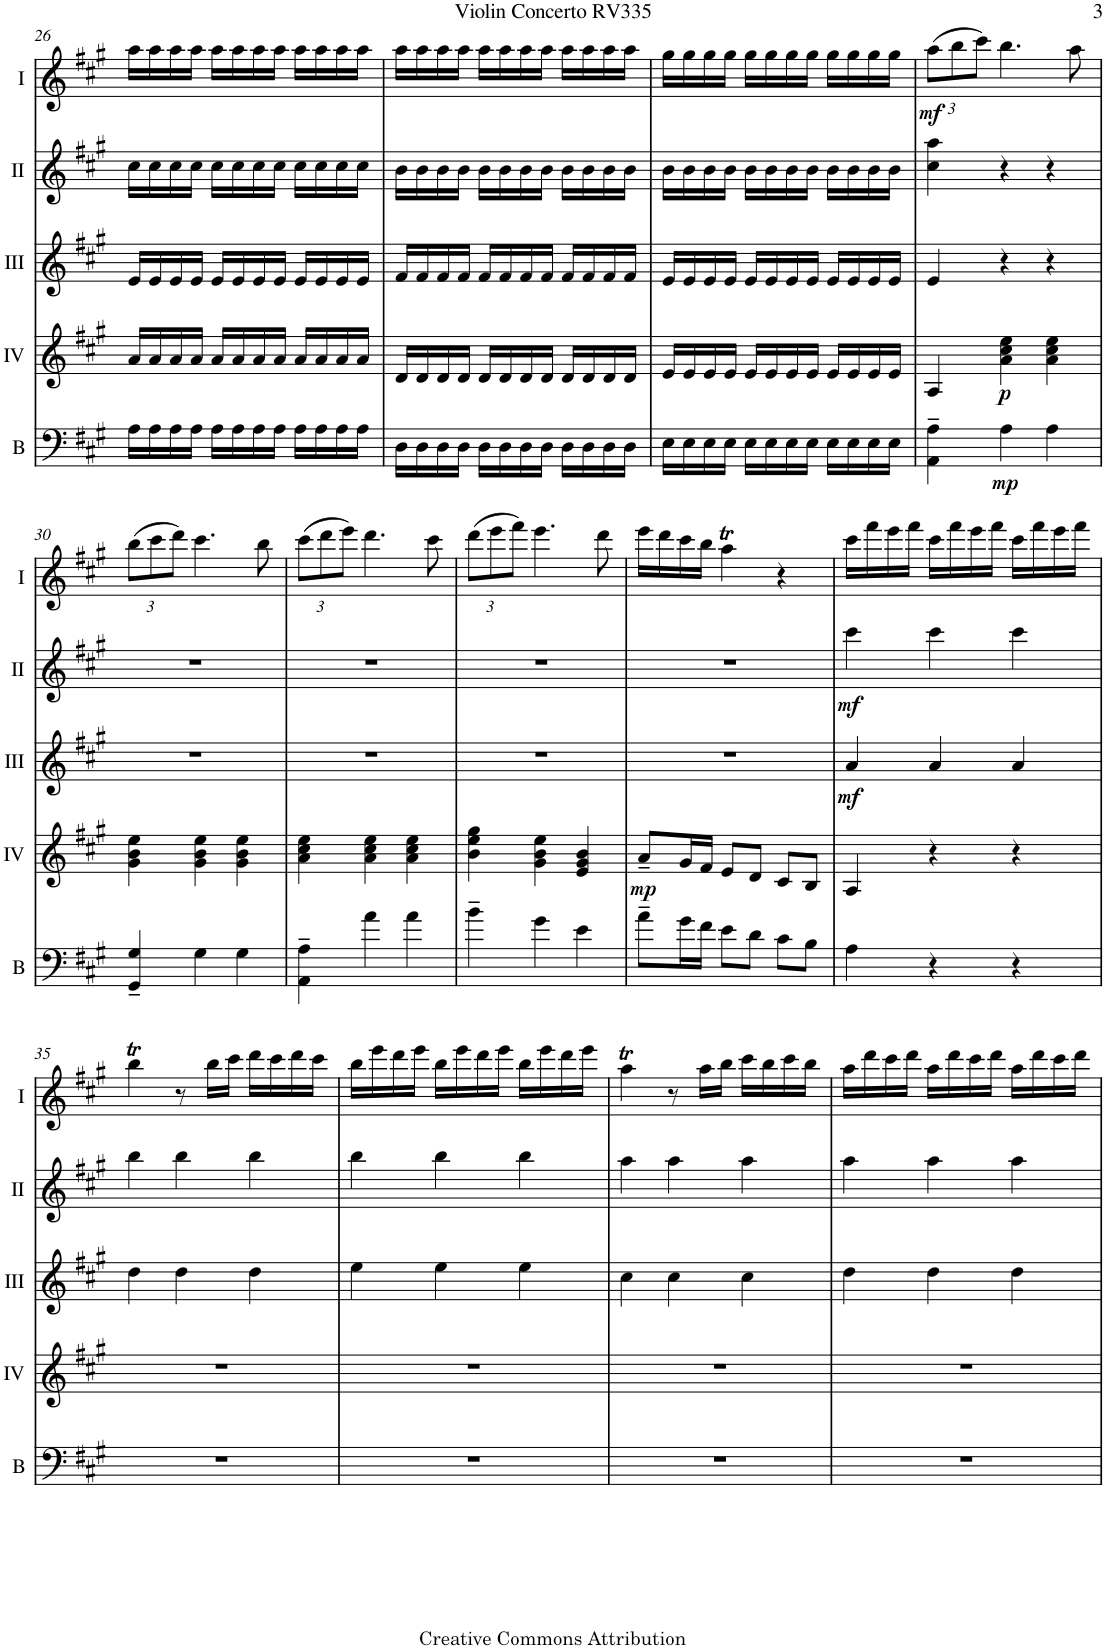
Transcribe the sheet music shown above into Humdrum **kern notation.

**kern	**dynam	**kern	**dynam	**kern	**dynam	**kern	**dynam	**kern	**dynam
*part5	*part5	*part4	*part4	*part3	*part3	*part2	*part2	*part1	*part1
*staff5	*staff5	*staff4	*staff4	*staff3	*staff3	*staff2	*staff2	*staff1	*staff1
*I"Bass	*	*I"Acc. 4	*	*I"Acc. 3	*	*I"Acc. 2	*	*I"Acc. 1	*
*I'B	*	*	*	*	*	*	*	*	*
!!LO:PB:g=z
*clefF4	*	*clefG2	*	*clefG2	*	*clefG2	*	*clefG2	*
*Trd7c12	*	*Trd7c12	*	*	*	*	*	*	*
*k[f#c#g#]	*	*k[f#c#g#]	*	*k[f#c#g#]	*	*k[f#c#g#]	*	*k[f#c#g#]	*
*M3/4	*	*M3/4	*	*M3/4	*	*M3/4	*	*M3/4	*
=26	=26	=26	=26	=26	=26	=26	=26	=26	=26
16A\LL	.	16a/LL	.	16e/LL	.	16cc#\LL	.	16aa\LL	.
16A\	.	16a/	.	16e/	.	16cc#\	.	16aa\	.
16A\	.	16a/	.	16e/	.	16cc#\	.	16aa\	.
16A\JJ	.	16a/JJ	.	16e/JJ	.	16cc#\JJ	.	16aa\JJ	.
16A\LL	.	16a/LL	.	16e/LL	.	16cc#\LL	.	16aa\LL	.
16A\	.	16a/	.	16e/	.	16cc#\	.	16aa\	.
16A\	.	16a/	.	16e/	.	16cc#\	.	16aa\	.
16A\JJ	.	16a/JJ	.	16e/JJ	.	16cc#\JJ	.	16aa\JJ	.
16A\LL	.	16a/LL	.	16e/LL	.	16cc#\LL	.	16aa\LL	.
16A\	.	16a/	.	16e/	.	16cc#\	.	16aa\	.
16A\	.	16a/	.	16e/	.	16cc#\	.	16aa\	.
16A\JJ	.	16a/JJ	.	16e/JJ	.	16cc#\JJ	.	16aa\JJ	.
=27	=27	=27	=27	=27	=27	=27	=27	=27	=27
16D\LL	.	16d/LL	.	16f#/LL	.	16b\LL	.	16aa\LL	.
16D\	.	16d/	.	16f#/	.	16b\	.	16aa\	.
16D\	.	16d/	.	16f#/	.	16b\	.	16aa\	.
16D\JJ	.	16d/JJ	.	16f#/JJ	.	16b\JJ	.	16aa\JJ	.
16D\LL	.	16d/LL	.	16f#/LL	.	16b\LL	.	16aa\LL	.
16D\	.	16d/	.	16f#/	.	16b\	.	16aa\	.
16D\	.	16d/	.	16f#/	.	16b\	.	16aa\	.
16D\JJ	.	16d/JJ	.	16f#/JJ	.	16b\JJ	.	16aa\JJ	.
16D\LL	.	16d/LL	.	16f#/LL	.	16b\LL	.	16aa\LL	.
16D\	.	16d/	.	16f#/	.	16b\	.	16aa\	.
16D\	.	16d/	.	16f#/	.	16b\	.	16aa\	.
16D\JJ	.	16d/JJ	.	16f#/JJ	.	16b\JJ	.	16aa\JJ	.
=28	=28	=28	=28	=28	=28	=28	=28	=28	=28
16E\LL	.	16e/LL	.	16e/LL	.	16b\LL	.	16gg#\LL	.
16E\	.	16e/	.	16e/	.	16b\	.	16gg#\	.
16E\	.	16e/	.	16e/	.	16b\	.	16gg#\	.
16E\JJ	.	16e/JJ	.	16e/JJ	.	16b\JJ	.	16gg#\JJ	.
16E\LL	.	16e/LL	.	16e/LL	.	16b\LL	.	16gg#\LL	.
16E\	.	16e/	.	16e/	.	16b\	.	16gg#\	.
16E\	.	16e/	.	16e/	.	16b\	.	16gg#\	.
16E\JJ	.	16e/JJ	.	16e/JJ	.	16b\JJ	.	16gg#\JJ	.
16E\LL	.	16e/LL	.	16e/LL	.	16b\LL	.	16gg#\LL	.
16E\	.	16e/	.	16e/	.	16b\	.	16gg#\	.
16E\	.	16e/	.	16e/	.	16b\	.	16gg#\	.
16E\JJ	.	16e/JJ	.	16e/JJ	.	16b\JJ	.	16gg#\JJ	.
=29	=29	=29	=29	=29	=29	=29	=29	=29	=29
*	*	*	*	*	*	*	*	*Xbrackettup	*
!	!	!	!	!	!	!	!	!	!LO:DY:b
4AA\~ 4A\~	.	4A/	.	4e/	.	4cc#\ 4aa\	.	(12aa\L	mf
.	.	.	.	.	.	.	.	12bb\	.
.	.	.	.	.	.	.	.	12ccc#\J)	.
!	!LO:DY:b	!	!LO:DY:b	!	!	!	!	!	!
4A\	mp	4a\ 4cc#\ 4ee\	p	4r	.	4r	.	4.bb\	.
4A\	.	4a\ 4cc#\ 4ee\	.	4r	.	4r	.	.	.
.	.	.	.	.	.	.	.	8aa\	.
!!LO:LB:g=z
=30	=30	=30	=30	=30	=30	=30	=30	=30	=30
4GG#/~ 4G#/~	.	4g#\ 4b\ 4ee\	.	2.r	.	2.r	.	(12bb\L	.
.	.	.	.	.	.	.	.	12ccc#\	.
.	.	.	.	.	.	.	.	12ddd\J)	.
4G#\	.	4g#\ 4b\ 4ee\	.	.	.	.	.	4.ccc#\	.
4G#\	.	4g#\ 4b\ 4ee\	.	.	.	.	.	.	.
.	.	.	.	.	.	.	.	8bb\	.
=31	=31	=31	=31	=31	=31	=31	=31	=31	=31
4AA\~ 4A\~	.	4a\ 4cc#\ 4ee\	.	2.r	.	2.r	.	(12ccc#\L	.
.	.	.	.	.	.	.	.	12ddd\	.
.	.	.	.	.	.	.	.	12eee\J)	.
4a\	.	4a\ 4cc#\ 4ee\	.	.	.	.	.	4.ddd\	.
4a\	.	4a\ 4cc#\ 4ee\	.	.	.	.	.	.	.
.	.	.	.	.	.	.	.	8ccc#\	.
=32	=32	=32	=32	=32	=32	=32	=32	=32	=32
4b~\	.	4b\ 4ee\ 4gg#\	.	2.r	.	2.r	.	(12ddd\L	.
.	.	.	.	.	.	.	.	12eee\	.
.	.	.	.	.	.	.	.	12fff#\J)	.
4g#\	.	4g#\ 4b\ 4ee\	.	.	.	.	.	4.eee\	.
4e\	.	4e/ 4g#/ 4b/	.	.	.	.	.	.	.
.	.	.	.	.	.	.	.	8ddd\	.
=33	=33	=33	=33	=33	=33	=33	=33	=33	=33
!	!	!	!LO:DY:b	!	!	!	!	!	!
8a~\L	.	8a~/L	mp	2.r	.	2.r	.	16eee\LL	.
.	.	.	.	.	.	.	.	16ddd\	.
16g#\L	.	16g#/L	.	.	.	.	.	16ccc#\	.
16f#\JJ	.	16f#/JJ	.	.	.	.	.	16bb\JJ	.
8e\L	.	8e/L	.	.	.	.	.	4aaT\	.
8d\J	.	8d/J	.	.	.	.	.	.	.
8c#\L	.	8c#/L	.	.	.	.	.	4r	.
8B\J	.	8B/J	.	.	.	.	.	.	.
=34	=34	=34	=34	=34	=34	=34	=34	=34	=34
!	!	!	!	!	!LO:DY:b	!	!LO:DY:b	!	!
4A\	.	4A/	.	4a/	mf	4ccc#\	mf	16ccc#\LL	.
.	.	.	.	.	.	.	.	16fff#\	.
.	.	.	.	.	.	.	.	16eee\	.
.	.	.	.	.	.	.	.	16fff#\JJ	.
4r	.	4r	.	4a/	.	4ccc#\	.	16ccc#\LL	.
.	.	.	.	.	.	.	.	16fff#\	.
.	.	.	.	.	.	.	.	16eee\	.
.	.	.	.	.	.	.	.	16fff#\JJ	.
4r	.	4r	.	4a/	.	4ccc#\	.	16ccc#\LL	.
.	.	.	.	.	.	.	.	16fff#\	.
.	.	.	.	.	.	.	.	16eee\	.
.	.	.	.	.	.	.	.	16fff#\JJ	.
!!LO:LB:g=z
=35	=35	=35	=35	=35	=35	=35	=35	=35	=35
2.r	.	2.r	.	4dd\	.	4bb\	.	4bbT\	.
.	.	.	.	4dd\	.	4bb\	.	8r	.
.	.	.	.	.	.	.	.	16bb\LL	.
.	.	.	.	.	.	.	.	16ccc#\JJ	.
.	.	.	.	4dd\	.	4bb\	.	16ddd\LL	.
.	.	.	.	.	.	.	.	16ccc#\	.
.	.	.	.	.	.	.	.	16ddd\	.
.	.	.	.	.	.	.	.	16ccc#\JJ	.
=36	=36	=36	=36	=36	=36	=36	=36	=36	=36
2.r	.	2.r	.	4ee\	.	4bb\	.	16bb\LL	.
.	.	.	.	.	.	.	.	16eee\	.
.	.	.	.	.	.	.	.	16ddd\	.
.	.	.	.	.	.	.	.	16eee\JJ	.
.	.	.	.	4ee\	.	4bb\	.	16bb\LL	.
.	.	.	.	.	.	.	.	16eee\	.
.	.	.	.	.	.	.	.	16ddd\	.
.	.	.	.	.	.	.	.	16eee\JJ	.
.	.	.	.	4ee\	.	4bb\	.	16bb\LL	.
.	.	.	.	.	.	.	.	16eee\	.
.	.	.	.	.	.	.	.	16ddd\	.
.	.	.	.	.	.	.	.	16eee\JJ	.
=37	=37	=37	=37	=37	=37	=37	=37	=37	=37
2.r	.	2.r	.	4cc#\	.	4aa\	.	4aaT\	.
.	.	.	.	4cc#\	.	4aa\	.	8r	.
.	.	.	.	.	.	.	.	16aa\LL	.
.	.	.	.	.	.	.	.	16bb\JJ	.
.	.	.	.	4cc#\	.	4aa\	.	16ccc#\LL	.
.	.	.	.	.	.	.	.	16bb\	.
.	.	.	.	.	.	.	.	16ccc#\	.
.	.	.	.	.	.	.	.	16bb\JJ	.
=38	=38	=38	=38	=38	=38	=38	=38	=38	=38
2.r	.	2.r	.	4dd\	.	4aa\	.	16aa\LL	.
.	.	.	.	.	.	.	.	16ddd\	.
.	.	.	.	.	.	.	.	16ccc#\	.
.	.	.	.	.	.	.	.	16ddd\JJ	.
.	.	.	.	4dd\	.	4aa\	.	16aa\LL	.
.	.	.	.	.	.	.	.	16ddd\	.
.	.	.	.	.	.	.	.	16ccc#\	.
.	.	.	.	.	.	.	.	16ddd\JJ	.
.	.	.	.	4dd\	.	4aa\	.	16aa\LL	.
.	.	.	.	.	.	.	.	16ddd\	.
.	.	.	.	.	.	.	.	16ccc#\	.
.	.	.	.	.	.	.	.	16ddd\JJ	.
=	=	=	=	=	=	=	=	=	=
*-	*-	*-	*-	*-	*-	*-	*-	*-	*-
